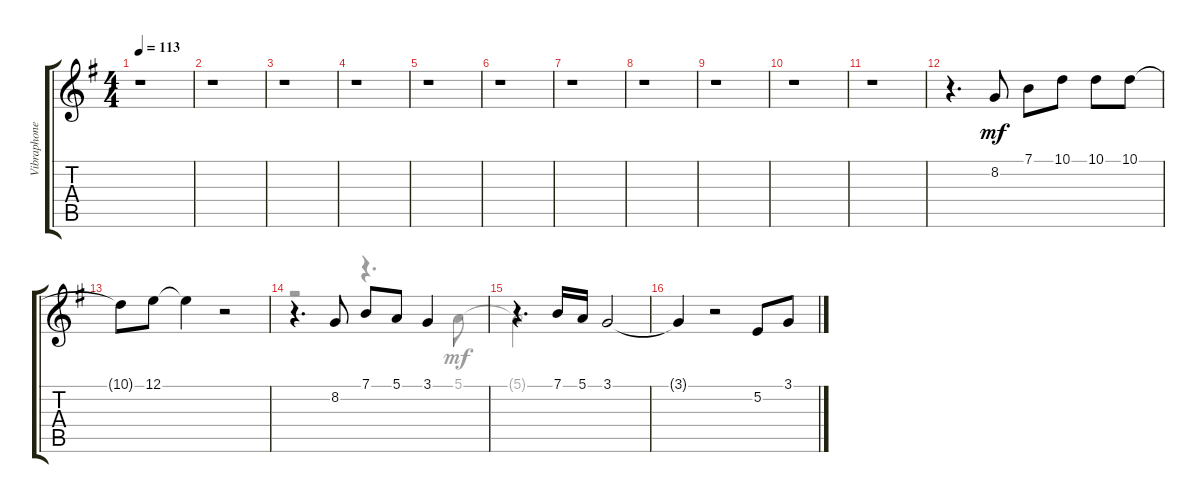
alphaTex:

\track ("Vibraphone (Staff 1)" "Vibraphone") {instrument vibraphone}
\staff {score tabs}
\tuning (E4 B3 G3 D3 A2 E2) {hide}
\voice
\ts (4 4)
\tempo 113
\clef g2
\ks eminor
r.1{dy mf instrument vibraphone} |
r.1 |
r.1 |
r.1 |
r.1 |
r.1 |
r.1 |
r.1 |
r.1 |
r.1 |
r.1 |
r.4{d} 8.2.8 7.1.8 10.1.8 10.1.8 10.1.8 |
10.1{t}.8 12.1.8 12.1{t}.4 r.2 |
r.4{d} 8.2.8 7.1.8 5.1.8 3.1.4 |
r.4{d} 7.1.16 5.1.16 3.1.2 |
3.1{t}.4 r.2 5.2.8 3.1.8
\voice
\clef g2
\ottava regular
\simile none
\ks eminor
|
|
|
|
|
|
|
|
|
|
|
|
|
r.2 r.4{d} 5.1.8 |
5.1{t}.2 |
